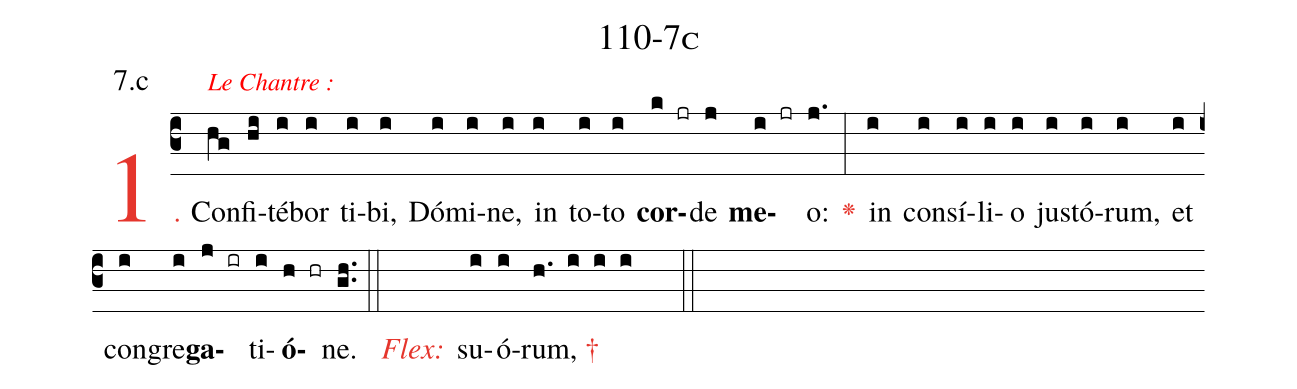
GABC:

name: 110-7c;
annotation: 7.c;
%%
(c3)<c>1.</c> Con<alt>{\footnotesize\textcolor{red}{Le Chantre :}}</alt>(hg)fi(hi)té(i)bor(i) ti(i)bi,(i) Dó(i)mi(i)ne,(i) in(i) to(i)to(i) <b>cor</b>(k jr)de(j) <b>me</b>(i jr)o:(j.) <c><v>\greheightstar</v></c>(:) in(i) con(i)sí(i)li(i)o(i) jus(i)tó(i)rum,(i) et(i) con(i)gre(i)<b>ga</b>(j ir)ti(i)<b>ó</b>(h hr)ne.(gh..) (::)
()<c><i>Flex:</i></c>()  su(i)ó(i)rum, <c>†</c>(h. i i i  ::)

%E(i) u(i) o(j) u(i) a(h) e.(gh..) (::)
